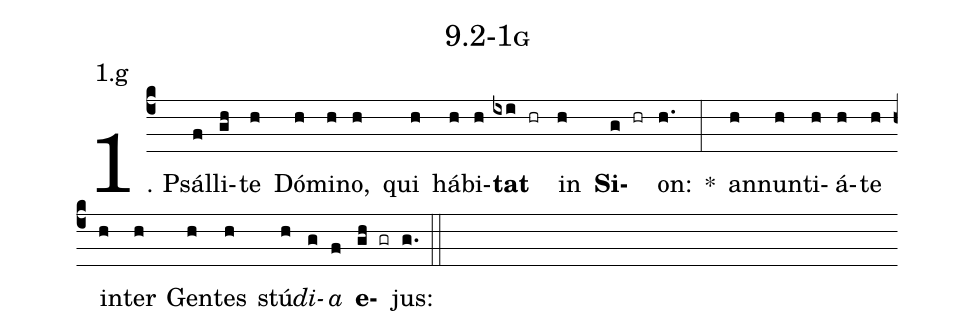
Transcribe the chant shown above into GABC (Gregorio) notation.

name: 9.2-1g;
annotation: 1.g;
%%
(c4)1. Psál(f)li(gh)te(h) Dó(h)mi(h)no,(h) qui(h) há(h)bi(h)<b>tat</b>(ixi hr) in(h) <b>Si</b>(g hr)on:(h.) *(:) an(h)nun(h)ti(h)á(h)te(h) in(h)ter(h) Gen(h)tes(h) stú(h)<i>di</i>(g)<i>a</i>(f) <b>e</b>(gh gr)jus:(g.) (::)


%E(h) u(h) o(g) u(f) a(gh) e.(g.) (::)
